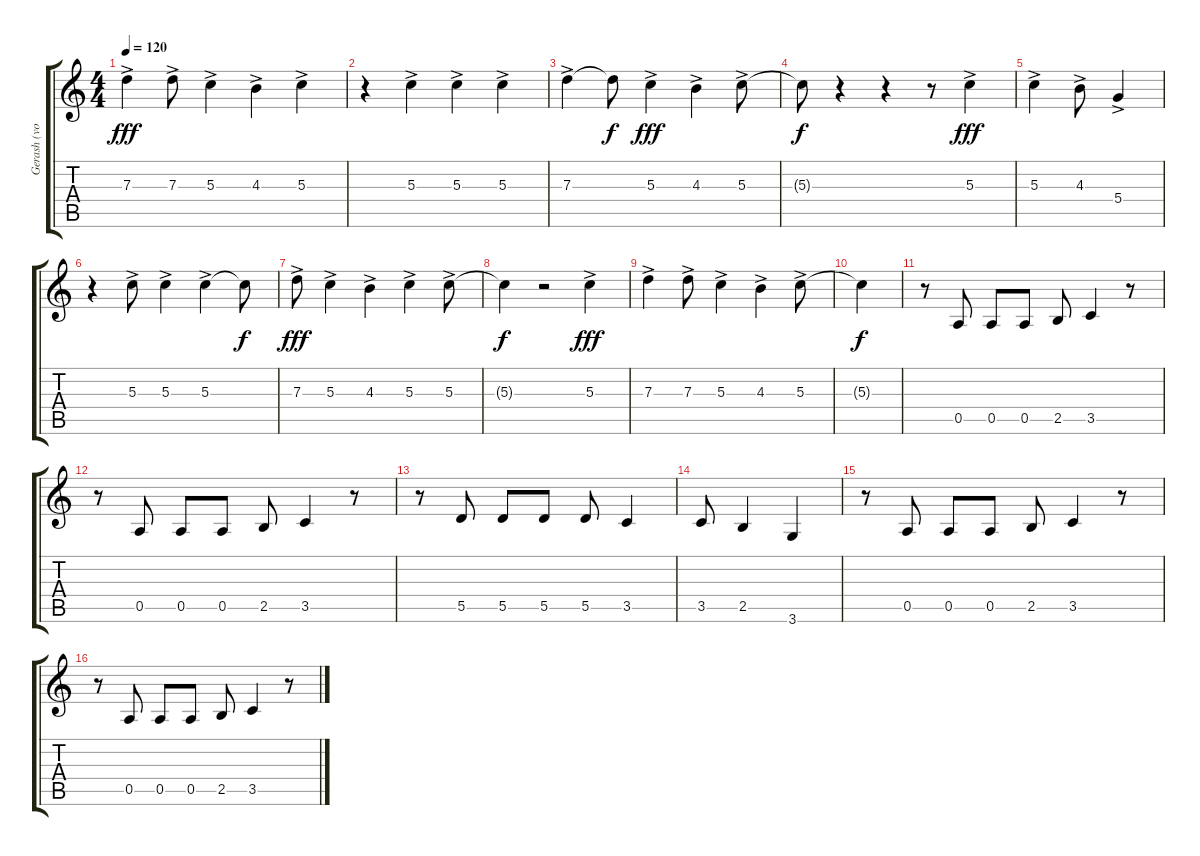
\track ("Gerash (vokal)" "Gerash (vo") {instrument electricguitarjazz}
\staff {score tabs}
\tuning (E4 B3 G3 D3 A2 E2) {hide}
\ts (4 4)
\tempo 120
\clef g2
\ks c
7.3{ac}.4{dy fff} 7.3{ac}.8 5.3{ac}.4 4.3{ac}.4 5.3{ac}.4 |
r.4 5.3{ac}.4 5.3{ac}.4 5.3{ac}.4 |
7.3{ac}.4 7.3{t}.8{dy f} 5.3{ac}.4{dy fff} 4.3{ac}.4 5.3{ac}.8 |
5.3{t}.8{dy f} r.4 r.4 r.8 5.3{ac}.4{dy fff} |
5.3{ac}.4 4.3{ac}.8 5.4{ac}.4 |
r.4 5.3{ac}.8 5.3{ac}.4 5.3{ac}.4 5.3{t}.8{dy f} |
7.3{ac}.8{dy fff} 5.3{ac}.4 4.3{ac}.4 5.3{ac}.4 5.3{ac}.8 |
5.3{t}.4{dy f} r.2 5.3{ac}.4{dy fff} |
7.3{ac}.4 7.3{ac}.8 5.3{ac}.4 4.3{ac}.4 5.3{ac}.8 |
5.3{t}.4{dy f} |
r.8 0.5.8 0.5.8 0.5.8 2.5.8 3.5.4 r.8 |
r.8 0.5.8 0.5.8 0.5.8 2.5.8 3.5.4 r.8 |
r.8 5.5.8 5.5.8 5.5.8 5.5.8 3.5.4 |
3.5.8 2.5.4 3.6.4 |
r.8 0.5.8 0.5.8 0.5.8 2.5.8 3.5.4 r.8 |
r.8 0.5.8 0.5.8 0.5.8 2.5.8 3.5.4 r.8
